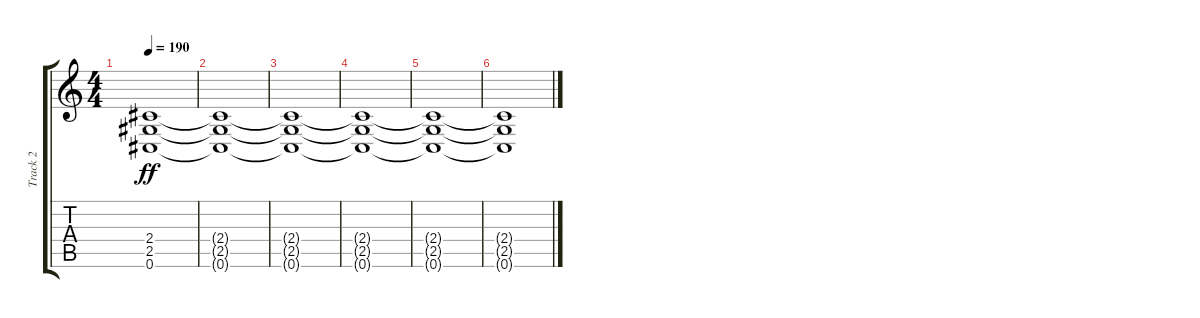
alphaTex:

\track ("Track 2" "Track 2") {instrument distortionguitar}
\staff {score tabs}
\tuning (Db4 Ab3 E3 B2 Gb2 Db2) {hide}
\ts (4 4)
\tempo 190
\clef g2
\ks c
(2.4{t} 2.5{t} 0.6{t}).1{dy ff} |
(2.4{t} 2.5{t} 0.6{t}).1 |
(2.4{t} 2.5{t} 0.6{t}).1 |
(2.4{t} 2.5{t} 0.6{t}).1 |
(2.4{t} 2.5{t} 0.6{t}).1 |
(2.4{t} 2.5{t} 0.6{t}).1
